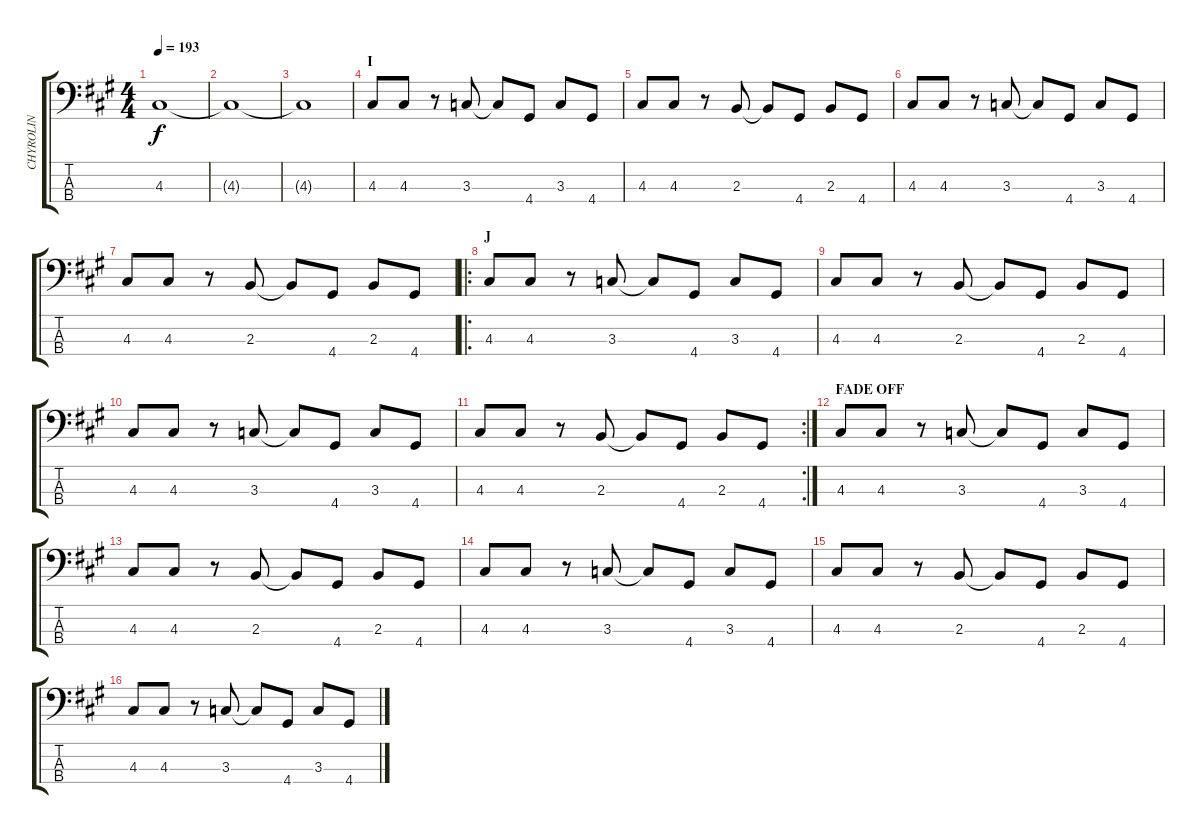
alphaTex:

\track ("CHYROLIN" "CHYROLIN") {instrument electricbasspick}
\staff {score tabs}
\tuning (G2 D2 A1 E1) {hide}
\ts (4 4)
\tempo 193
\clef f4
\ks a
4.3{t}.1{dy f} |
4.3{t}.1 |
4.3{t}.1 |
\section ("" "I")
4.3.8 4.3.8 r.8 3.3.8 3.3{t}.8 4.4.8 3.3.8 4.4.8 |
4.3.8 4.3.8 r.8 2.3.8 2.3{t}.8 4.4.8 2.3.8 4.4.8 |
4.3.8 4.3.8 r.8 3.3.8 3.3{t}.8 4.4.8 3.3.8 4.4.8 |
4.3.8 4.3.8 r.8 2.3.8 2.3{t}.8 4.4.8 2.3.8 4.4.8 |
\ro
\section ("" "J")
4.3.8 4.3.8 r.8 3.3.8 3.3{t}.8 4.4.8 3.3.8 4.4.8 |
4.3.8 4.3.8 r.8 2.3.8 2.3{t}.8 4.4.8 2.3.8 4.4.8 |
4.3.8 4.3.8 r.8 3.3.8 3.3{t}.8 4.4.8 3.3.8 4.4.8 |
\rc 2
4.3.8 4.3.8 r.8 2.3.8 2.3{t}.8 4.4.8 2.3.8 4.4.8 |
\section ("" "FADE OFF")
4.3.8 4.3.8 r.8 3.3.8 3.3{t}.8 4.4.8 3.3.8 4.4.8 |
4.3.8 4.3.8 r.8 2.3.8 2.3{t}.8 4.4.8 2.3.8 4.4.8 |
4.3.8 4.3.8 r.8 3.3.8 3.3{t}.8 4.4.8 3.3.8 4.4.8 |
4.3.8 4.3.8 r.8 2.3.8 2.3{t}.8 4.4.8 2.3.8 4.4.8 |
4.3.8 4.3.8 r.8 3.3.8 3.3{t}.8 4.4.8 3.3.8 4.4.8
